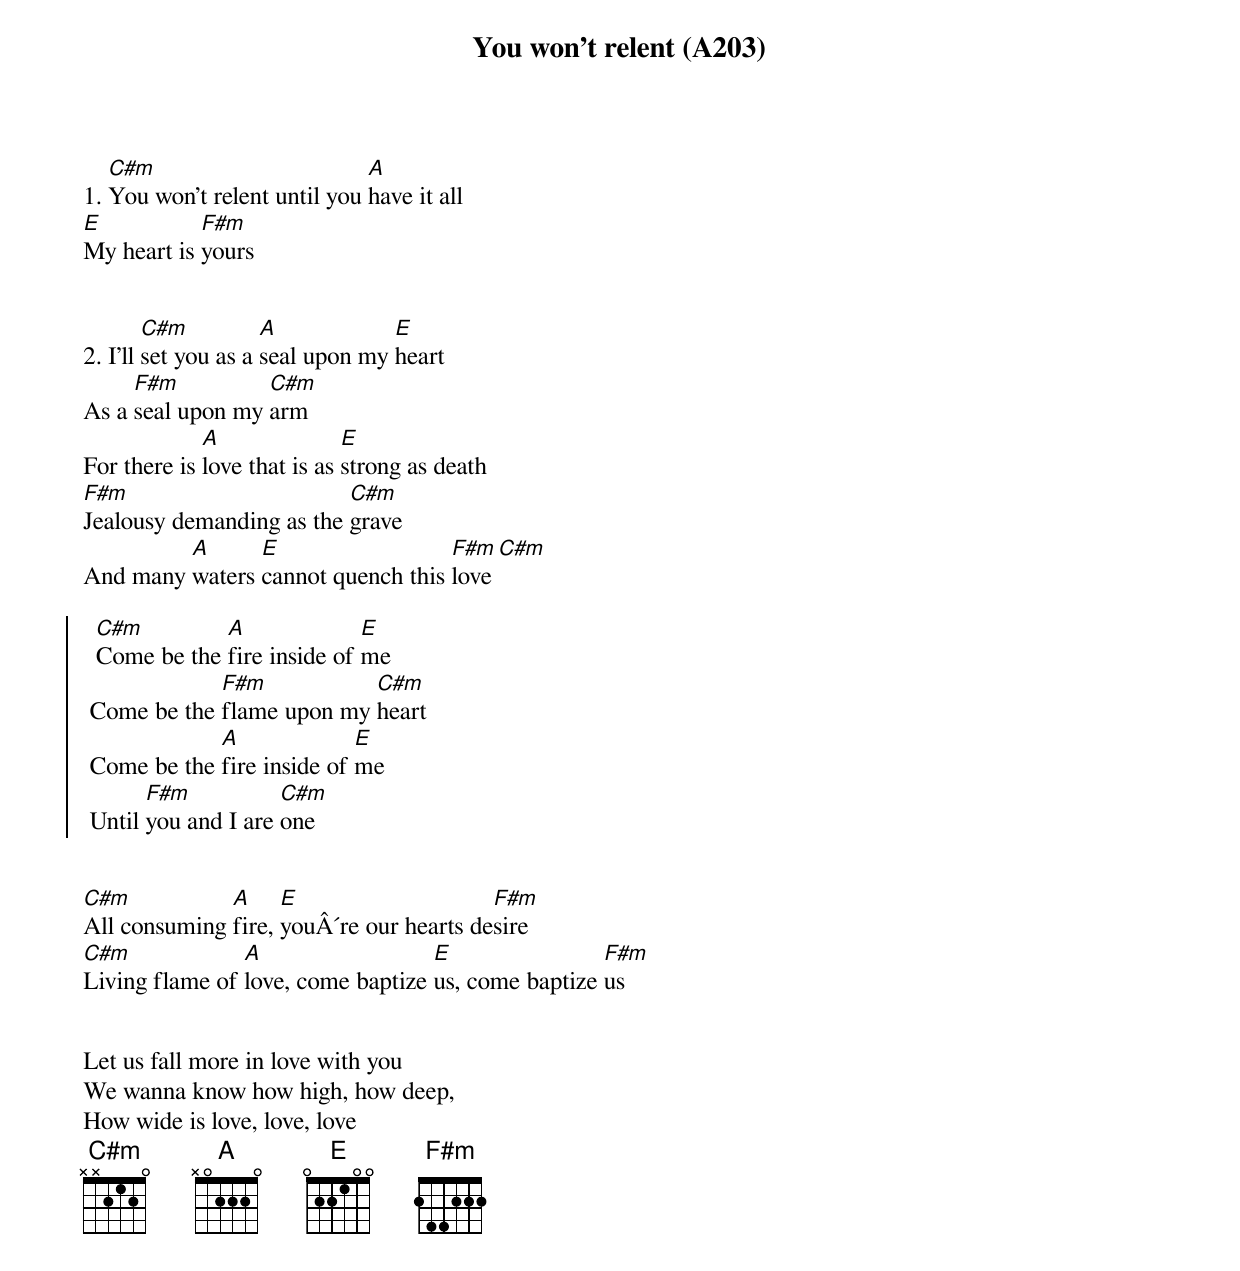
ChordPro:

{title: You won't relent (A203)}
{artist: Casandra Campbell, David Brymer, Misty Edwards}


1. [C#m]You won't relent until you [A]have it all
[E]My heart is [F#m]yours


2. I'll [C#m]set you as a [A]seal upon my [E]heart
As a [F#m]seal upon my [C#m]arm
For there is [A]love that is as [E]strong as death
[F#m]Jealousy demanding as the [C#m]grave
And many [A]waters [E]cannot quench this [F#m]love[C#m]

{soc}
  [C#m]Come be the [A]fire inside of [E]me
 Come be the [F#m]flame upon my [C#m]heart
 Come be the [A]fire inside of [E]me
 Until [F#m]you and I are [C#m]one
 {eoc}


[C#m]All consuming [A]fire, [E]youÂ´re our hearts de[F#m]sire
[C#m]Living flame of [A]love, come baptize [E]us, come baptize [F#m]us


Let us fall more in love with you
We wanna know how high, how deep,
How wide is love, love, love
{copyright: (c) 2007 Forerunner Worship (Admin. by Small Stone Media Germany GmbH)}
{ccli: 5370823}
